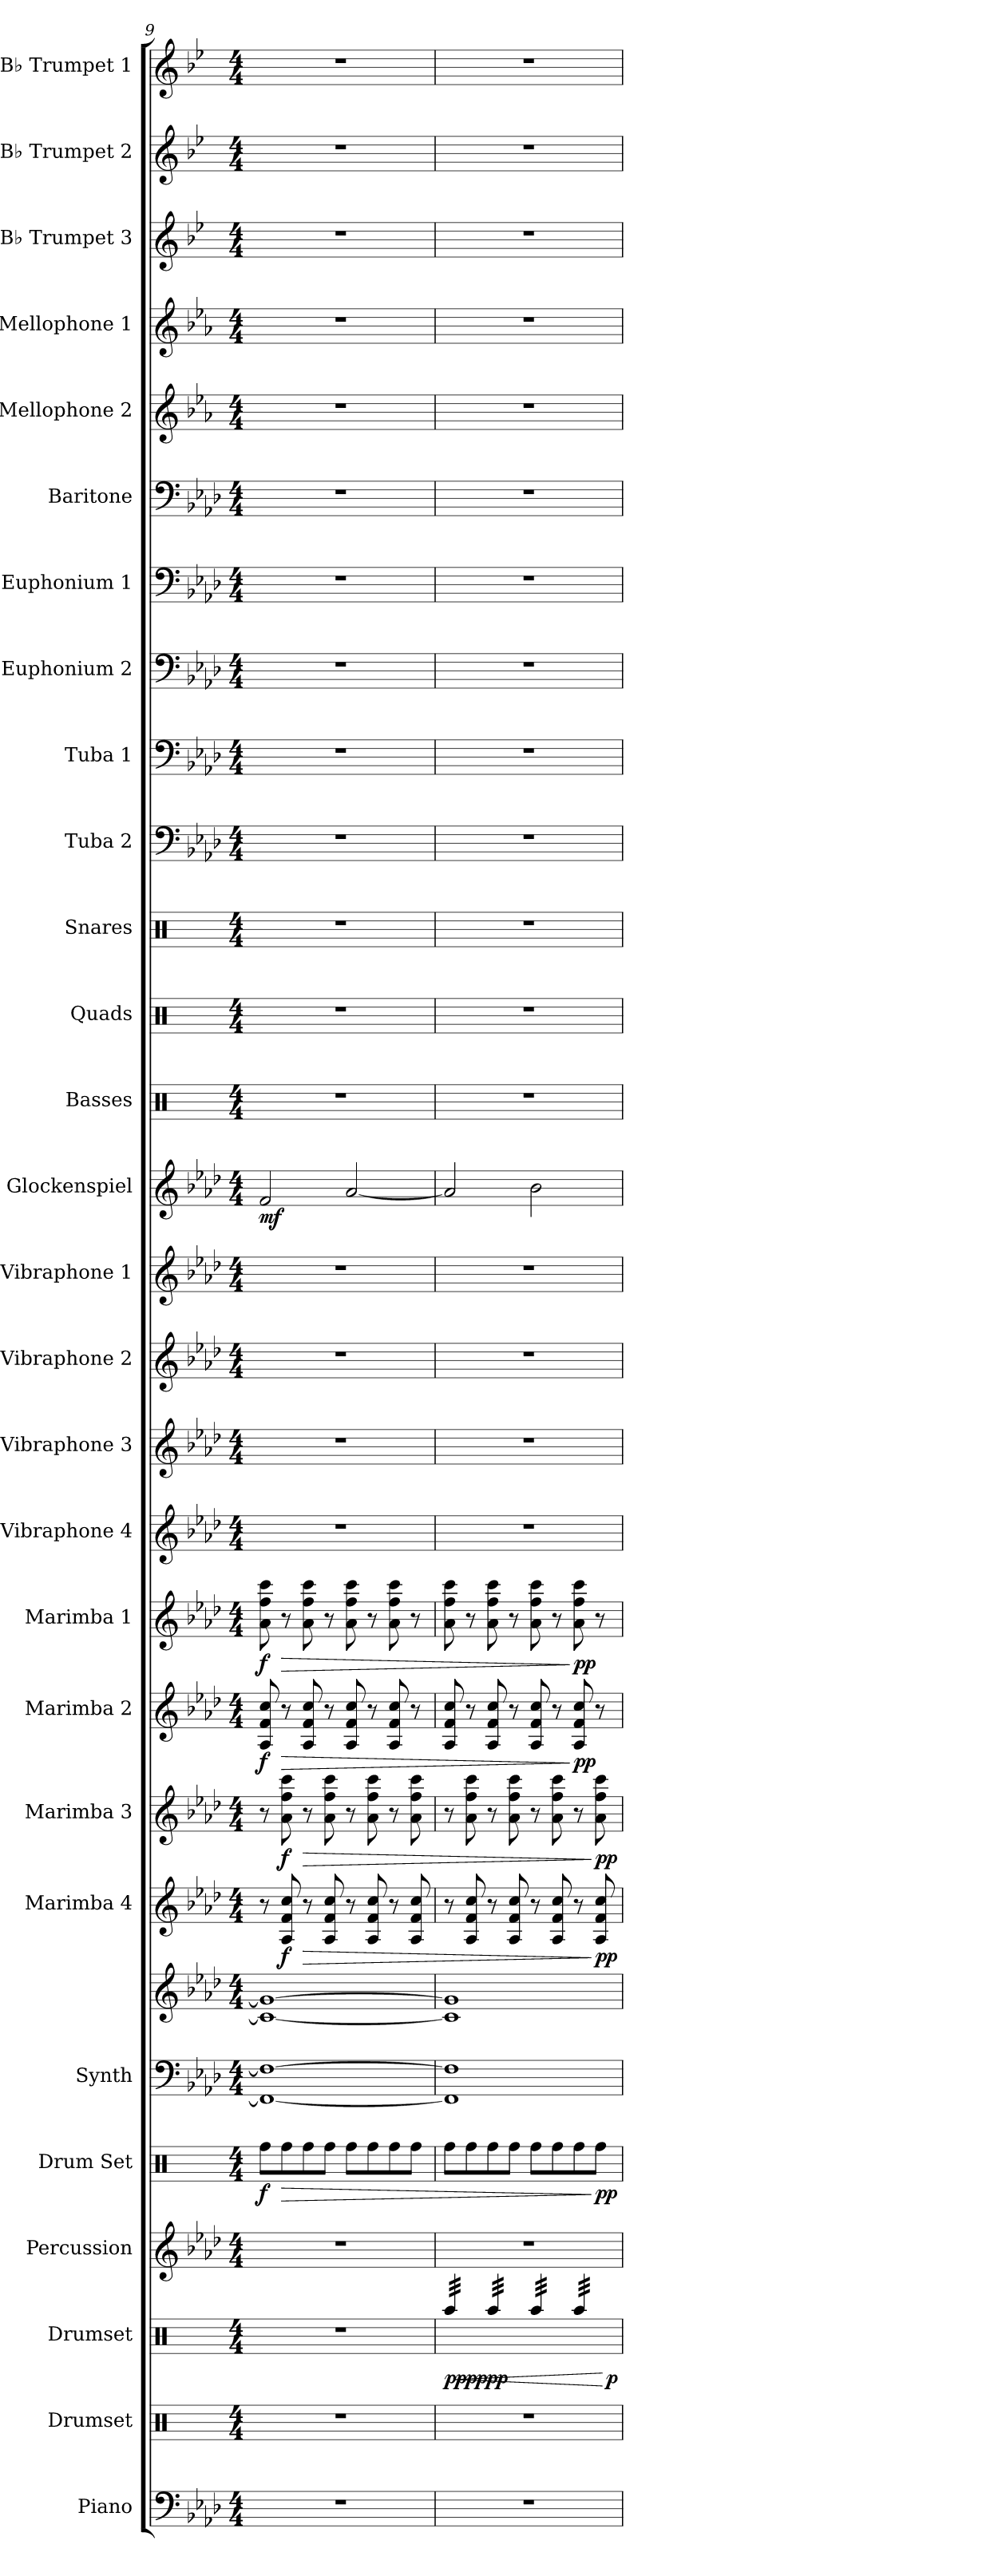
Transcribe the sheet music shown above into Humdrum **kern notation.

**kern	**kern	**kern	**dynam	**kern	**kern	**dynam	**kern	**kern	**kern	**dynam	**kern	**dynam	**kern	**dynam	**kern	**dynam	**kern	**kern	**kern	**kern	**kern	**dynam	**kern	**kern	**kern	**kern	**kern	**kern	**kern	**kern	**kern	**kern	**kern	**kern	**kern
*part28	*part27	*part26	*part26	*part25	*part24	*part24	*part23	*part23	*part22	*part22	*part21	*part21	*part20	*part20	*part19	*part19	*part18	*part17	*part16	*part15	*part14	*part14	*part13	*part12	*part11	*part10	*part9	*part8	*part7	*part6	*part5	*part4	*part3	*part2	*part1
*staff29	*staff28	*staff27	*staff27	*staff26	*staff25	*staff25	*staff24	*staff23	*staff22	*staff22	*staff21	*staff21	*staff20	*staff20	*staff19	*staff19	*staff18	*staff17	*staff16	*staff15	*staff14	*staff14	*staff13	*staff12	*staff11	*staff10	*staff9	*staff8	*staff7	*staff6	*staff5	*staff4	*staff3	*staff2	*staff1
*I"Piano	*I"Drumset	*I"Drumset	*	*I"Percussion	*I"Drum Set	*	*I"Synth	*	*I"Marimba 4	*	*I"Marimba 3	*	*I"Marimba 2	*	*I"Marimba 1	*	*I"Vibraphone 4	*I"Vibraphone 3	*I"Vibraphone 2	*I"Vibraphone 1	*I"Glockenspiel	*	*I"Basses	*I"Quads	*I"Snares	*I"Tuba 2	*I"Tuba 1	*I"Euphonium 2	*I"Euphonium 1	*I"Baritone	*I"Mellophone 2	*I"Mellophone 1	*I"B♭ Trumpet 3	*I"B♭ Trumpet 2	*I"B♭ Trumpet 1
*I'Pno.	*I'D. Set	*I'D. Set	*	*I'Perc.	*I'D. S.	*	*I'Synth	*	*I'Mrb. 4	*	*I'Mrb. 3	*	*I'Mrb. 2	*	*I'Mrb. 1	*	*I'Vibe. 4	*I'Vibe. 3	*I'Vibe. 2	*I'Vibe. 1	*I'Glock.	*	*I'B	*I'Q	*I'S	*I'Tuba 2	*I'Tuba 1	*I'Euph. 2	*I'Euph. 1	*I'Bar.	*I'Mello. 2	*I'Mello. 1	*I'B♭ Tpt. 3	*I'B♭ Tpt. 2	*I'B♭ Tpt. 1
*clefF4	*clefX	*clefX	*	*clefG2	*clefX	*	*clefF4	*clefG2	*clefG2	*	*clefG2	*	*clefG2	*	*clefG2	*	*clefG2	*clefG2	*clefG2	*clefG2	*clefG2	*	*clefX	*clefX	*clefX	*clefF4	*clefF4	*clefF4	*clefF4	*clefF4	*clefG2	*clefG2	*clefG2	*clefG2	*clefG2
*	*	*	*	*	*	*	*	*	*	*	*	*	*	*	*	*	*	*	*	*	*ITrd-14c-24	*	*	*	*	*	*	*	*	*	*ITrd4c7	*ITrd4c7	*ITrd1c2	*ITrd1c2	*ITrd1c2
*k[b-e-a-d-]	*k[]	*k[]	*	*k[b-e-a-d-]	*k[]	*	*k[b-e-a-d-]	*k[b-e-a-d-]	*k[b-e-a-d-]	*	*k[b-e-a-d-]	*	*k[b-e-a-d-]	*	*k[b-e-a-d-]	*	*k[b-e-a-d-]	*k[b-e-a-d-]	*k[b-e-a-d-]	*k[b-e-a-d-]	*k[b-e-a-d-]	*	*k[]	*k[]	*k[]	*k[b-e-a-d-]	*k[b-e-a-d-]	*k[b-e-a-d-]	*k[b-e-a-d-]	*k[b-e-a-d-]	*k[b-e-a-d-]	*k[b-e-a-d-]	*k[b-e-a-d-]	*k[b-e-a-d-]	*k[b-e-a-d-]
*M4/4	*M4/4	*M4/4	*	*M4/4	*M4/4	*	*M4/4	*M4/4	*M4/4	*	*M4/4	*	*M4/4	*	*M4/4	*	*M4/4	*M4/4	*M4/4	*M4/4	*M4/4	*	*M4/4	*M4/4	*M4/4	*M4/4	*M4/4	*M4/4	*M4/4	*M4/4	*M4/4	*M4/4	*M4/4	*M4/4	*M4/4
=9	=9	=9	=9	=9	=9	=9	=9	=9	=9	=9	=9	=9	=9	=9	=9	=9	=9	=9	=9	=9	=9	=9	=9	=9	=9	=9	=9	=9	=9	=9	=9	=9	=9	=9	=9
!	!	!	!	!	!	!LO:DY:b	!	!	!	!	!	!	!	!LO:DY:b	!	!LO:DY:b	!	!	!	!	!	!LO:DY:b	!	!	!	!	!	!	!	!	!	!	!	!	!
1r	1r	1r	.	1r	8Rff\L	f	1FF_ 1F_	1c_ 1g_	8r	.	8r	.	8A-/ 8f/ 8cc/	f	8a-\ 8ff\ 8ccc\	f	1r	1r	1r	1r	2fff/	mf	1r	1r	1r	1r	1r	1r	1r	1r	1r	1r	1r	1r	1r
!	!	!	!	!	!	!LO:HP:b	!	!	!	!LO:DY:b	!	!LO:DY:b	!	!LO:HP:b	!	!LO:HP:b	!	!	!	!	!	!	!	!	!	!	!	!	!	!	!	!	!	!	!
.	.	.	.	.	8Rff\	>	.	.	8A-/ 8f/ 8cc/	f	8a-\ 8ff\ 8ccc\	f	8r	>	8r	>	.	.	.	.	.	.	.	.	.	.	.	.	.	.	.	.	.	.	.
!	!	!	!	!	!	!	!	!	!	!LO:HP:b	!	!LO:HP:b	!	!	!	!	!	!	!	!	!	!	!	!	!	!	!	!	!	!	!	!	!	!	!
.	.	.	.	.	8Rff\	.	.	.	8r	>	8r	>	8A-/ 8f/ 8cc/	.	8a-\ 8ff\ 8ccc\	.	.	.	.	.	.	.	.	.	.	.	.	.	.	.	.	.	.	.	.
.	.	.	.	.	8Rff\J	.	.	.	8A-/ 8f/ 8cc/	.	8a-\ 8ff\ 8ccc\	.	8r	.	8r	.	.	.	.	.	.	.	.	.	.	.	.	.	.	.	.	.	.	.	.
.	.	.	.	.	8Rff\L	.	.	.	8r	.	8r	.	8A-/ 8f/ 8cc/	.	8a-\ 8ff\ 8ccc\	.	.	.	.	.	[2aaa-/	.	.	.	.	.	.	.	.	.	.	.	.	.	.
.	.	.	.	.	8Rff\	.	.	.	8A-/ 8f/ 8cc/	.	8a-\ 8ff\ 8ccc\	.	8r	.	8r	.	.	.	.	.	.	.	.	.	.	.	.	.	.	.	.	.	.	.	.
.	.	.	.	.	8Rff\	.	.	.	8r	.	8r	.	8A-/ 8f/ 8cc/	.	8a-\ 8ff\ 8ccc\	.	.	.	.	.	.	.	.	.	.	.	.	.	.	.	.	.	.	.	.
.	.	.	.	.	8Rff\J	.	.	.	8A-/ 8f/ 8cc/	.	8a-\ 8ff\ 8ccc\	.	8r	.	8r	.	.	.	.	.	.	.	.	.	.	.	.	.	.	.	.	.	.	.	.
=10	=10	=10	=10	=10	=10	=10	=10	=10	=10	=10	=10	=10	=10	=10	=10	=10	=10	=10	=10	=10	=10	=10	=10	=10	=10	=10	=10	=10	=10	=10	=10	=10	=10	=10	=10
!	!	!	!LO:DY:b	!	!	!	!	!	!	!	!	!	!	!	!	!	!	!	!	!	!	!	!	!	!	!	!	!	!	!	!	!	!	!	!
*	*	*tremolo	*	*	*	*	*	*	*	*	*	*	*	*	*	*	*	*	*	*	*	*	*	*	*	*	*	*	*	*	*	*	*	*	*
1r	1r	32Raa/LLL	pppppp	1r	8Rff\L	.	1FF] 1F]	1c] 1g]	8r	.	8r	.	8A-/ 8f/ 8cc/	.	8a-\ 8ff\ 8ccc\	.	1r	1r	1r	1r	2aaa-/]	.	1r	1r	1r	1r	1r	1r	1r	1r	1r	1r	1r	1r	1r
.	.	32Raa/	.	.	.	.	.	.	.	.	.	.	.	.	.	.	.	.	.	.	.	.	.	.	.	.	.	.	.	.	.	.	.	.	.
!	!	!	!LO:HP:b	!	!	!	!	!	!	!	!	!	!	!	!	!	!	!	!	!	!	!	!	!	!	!	!	!	!	!	!	!	!	!	!
.	.	32Raa/	<	.	.	.	.	.	.	.	.	.	.	.	.	.	.	.	.	.	.	.	.	.	.	.	.	.	.	.	.	.	.	.	.
.	.	32Raa/	.	.	.	.	.	.	.	.	.	.	.	.	.	.	.	.	.	.	.	.	.	.	.	.	.	.	.	.	.	.	.	.	.
.	.	32Raa/	.	.	8Rff\	.	.	.	8A-/ 8f/ 8cc/	.	8a-\ 8ff\ 8ccc\	.	8r	.	8r	.	.	.	.	.	.	.	.	.	.	.	.	.	.	.	.	.	.	.	.
.	.	32Raa/	.	.	.	.	.	.	.	.	.	.	.	.	.	.	.	.	.	.	.	.	.	.	.	.	.	.	.	.	.	.	.	.	.
.	.	32Raa/	.	.	.	.	.	.	.	.	.	.	.	.	.	.	.	.	.	.	.	.	.	.	.	.	.	.	.	.	.	.	.	.	.
.	.	32Raa/JJJ	.	.	.	.	.	.	.	.	.	.	.	.	.	.	.	.	.	.	.	.	.	.	.	.	.	.	.	.	.	.	.	.	.
.	.	32Raa/LLL	.	.	8Rff\	.	.	.	8r	.	8r	.	8A-/ 8f/ 8cc/	.	8a-\ 8ff\ 8ccc\	.	.	.	.	.	.	.	.	.	.	.	.	.	.	.	.	.	.	.	.
.	.	32Raa/	.	.	.	.	.	.	.	.	.	.	.	.	.	.	.	.	.	.	.	.	.	.	.	.	.	.	.	.	.	.	.	.	.
.	.	32Raa/	.	.	.	.	.	.	.	.	.	.	.	.	.	.	.	.	.	.	.	.	.	.	.	.	.	.	.	.	.	.	.	.	.
.	.	32Raa/	.	.	.	.	.	.	.	.	.	.	.	.	.	.	.	.	.	.	.	.	.	.	.	.	.	.	.	.	.	.	.	.	.
.	.	32Raa/	.	.	8Rff\J	.	.	.	8A-/ 8f/ 8cc/	.	8a-\ 8ff\ 8ccc\	.	8r	.	8r	.	.	.	.	.	.	.	.	.	.	.	.	.	.	.	.	.	.	.	.
.	.	32Raa/	.	.	.	.	.	.	.	.	.	.	.	.	.	.	.	.	.	.	.	.	.	.	.	.	.	.	.	.	.	.	.	.	.
.	.	32Raa/	.	.	.	.	.	.	.	.	.	.	.	.	.	.	.	.	.	.	.	.	.	.	.	.	.	.	.	.	.	.	.	.	.
.	.	32Raa/JJJ	.	.	.	.	.	.	.	.	.	.	.	.	.	.	.	.	.	.	.	.	.	.	.	.	.	.	.	.	.	.	.	.	.
.	.	32Raa/LLL	.	.	8Rff\L	.	.	.	8r	.	8r	.	8A-/ 8f/ 8cc/	.	8a-\ 8ff\ 8ccc\	.	.	.	.	.	2bbb-\	.	.	.	.	.	.	.	.	.	.	.	.	.	.
.	.	32Raa/	.	.	.	.	.	.	.	.	.	.	.	.	.	.	.	.	.	.	.	.	.	.	.	.	.	.	.	.	.	.	.	.	.
.	.	32Raa/	.	.	.	.	.	.	.	.	.	.	.	.	.	.	.	.	.	.	.	.	.	.	.	.	.	.	.	.	.	.	.	.	.
.	.	32Raa/	.	.	.	.	.	.	.	.	.	.	.	.	.	.	.	.	.	.	.	.	.	.	.	.	.	.	.	.	.	.	.	.	.
.	.	32Raa/	.	.	8Rff\	.	.	.	8A-/ 8f/ 8cc/	.	8a-\ 8ff\ 8ccc\	.	8r	.	8r	.	.	.	.	.	.	.	.	.	.	.	.	.	.	.	.	.	.	.	.
.	.	32Raa/	.	.	.	.	.	.	.	.	.	.	.	.	.	.	.	.	.	.	.	.	.	.	.	.	.	.	.	.	.	.	.	.	.
.	.	32Raa/	.	.	.	.	.	.	.	.	.	.	.	.	.	.	.	.	.	.	.	.	.	.	.	.	.	.	.	.	.	.	.	.	.
.	.	32Raa/JJJ	.	.	.	.	.	.	.	.	.	.	.	.	.	.	.	.	.	.	.	.	.	.	.	.	.	.	.	.	.	.	.	.	.
!	!	!	!	!	!	!	!	!	!	!	!	!	!	!LO:DY:n=1:b	!	!LO:DY:n=1:b	!	!	!	!	!	!	!	!	!	!	!	!	!	!	!	!	!	!	!
.	.	32Raa/LLL	.	.	8Rff\	.	.	.	8r	.	8r	.	8A-/ 8f/ 8cc/	] pp	8a-\ 8ff\ 8ccc\	] pp	.	.	.	.	.	.	.	.	.	.	.	.	.	.	.	.	.	.	.
.	.	32Raa/	.	.	.	.	.	.	.	.	.	.	.	.	.	.	.	.	.	.	.	.	.	.	.	.	.	.	.	.	.	.	.	.	.
.	.	32Raa/	.	.	.	.	.	.	.	.	.	.	.	.	.	.	.	.	.	.	.	.	.	.	.	.	.	.	.	.	.	.	.	.	.
.	.	32Raa/	.	.	.	.	.	.	.	.	.	.	.	.	.	.	.	.	.	.	.	.	.	.	.	.	.	.	.	.	.	.	.	.	.
!	!	!	!	!	!	!LO:DY:n=1:b	!	!	!	!LO:DY:n=1:b	!	!LO:DY:n=1:b	!	!	!	!	!	!	!	!	!	!	!	!	!	!	!	!	!	!	!	!	!	!	!
.	.	32Raa/	.	.	8Rff\J	] pp	.	.	8A-/ 8f/ 8cc/	] pp	8a-\ 8ff\ 8ccc\	] pp	8r	.	8r	.	.	.	.	.	.	.	.	.	.	.	.	.	.	.	.	.	.	.	.
.	.	32Raa/	.	.	.	.	.	.	.	.	.	.	.	.	.	.	.	.	.	.	.	.	.	.	.	.	.	.	.	.	.	.	.	.	.
!	!	!	!LO:DY:n=1:b	!	!	!	!	!	!	!	!	!	!	!	!	!	!	!	!	!	!	!	!	!	!	!	!	!	!	!	!	!	!	!	!
.	.	32Raa/	[ p	.	.	.	.	.	.	.	.	.	.	.	.	.	.	.	.	.	.	.	.	.	.	.	.	.	.	.	.	.	.	.	.
.	.	32Raa/JJJ	.	.	.	.	.	.	.	.	.	.	.	.	.	.	.	.	.	.	.	.	.	.	.	.	.	.	.	.	.	.	.	.	.
*	*	*Xtremolo	*	*	*	*	*	*	*	*	*	*	*	*	*	*	*	*	*	*	*	*	*	*	*	*	*	*	*	*	*	*	*	*	*
=	=	=	=	=	=	=	=	=	=	=	=	=	=	=	=	=	=	=	=	=	=	=	=	=	=	=	=	=	=	=	=	=	=	=	=
*-	*-	*-	*-	*-	*-	*-	*-	*-	*-	*-	*-	*-	*-	*-	*-	*-	*-	*-	*-	*-	*-	*-	*-	*-	*-	*-	*-	*-	*-	*-	*-	*-	*-	*-	*-
